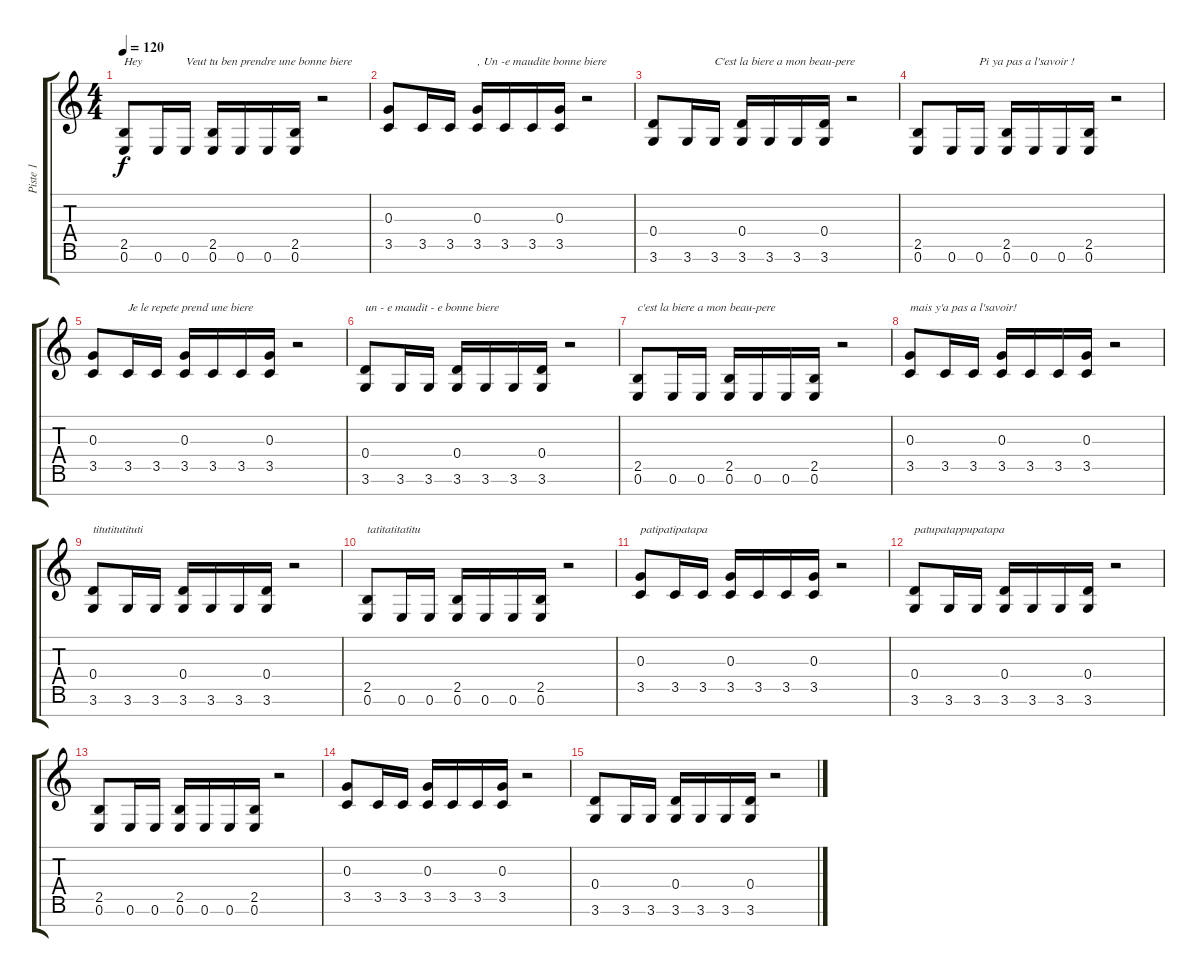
\track ("Piste 1" "Piste 1") {instrument acousticguitarnylon}
\staff {score tabs}
\tuning (E4 B3 G3 D3 A2 E2 B1) {hide}
\ts (4 4)
\tempo 120
\clef g2
\ks c
(2.5 0.6).8{txt "Hey" dy f instrument acousticguitarnylon} 0.6.16 0.6.16{txt "Veut tu ben prendre une bonne biere"} (2.5 0.6).16 0.6.16 0.6.16 (2.5 0.6).16 r.2 |
(0.3 3.5).8 3.5.16 3.5.16 (0.3 3.5).16{txt ", Un -e maudite bonne biere"} 3.5.16 3.5.16 (0.3 3.5).16 r.2 |
(0.4 3.6).8 3.6.16 3.6.16{txt "C'est la biere a mon beau-pere"} (0.4 3.6).16 3.6.16 3.6.16 (0.4 3.6).16 r.2 |
(2.5 0.6).8 0.6.16 0.6.16{txt "Pi ya pas a l'savoir !"} (2.5 0.6).16 0.6.16 0.6.16 (2.5 0.6).16 r.2 |
(0.3 3.5).8 3.5.16{txt "Je le repete prend une biere"} 3.5.16 (0.3 3.5).16 3.5.16 3.5.16 (0.3 3.5).16 r.2 |
(0.4 3.6).8{txt "un - e maudit - e bonne biere"} 3.6.16 3.6.16 (0.4 3.6).16 3.6.16 3.6.16 (0.4 3.6).16 r.2 |
(2.5 0.6).8{txt "c'est la biere a mon beau-pere"} 0.6.16 0.6.16 (2.5 0.6).16 0.6.16 0.6.16 (2.5 0.6).16 r.2 |
(0.3 3.5).8{txt "mais y'a pas a l'savoir!"} 3.5.16 3.5.16 (0.3 3.5).16 3.5.16 3.5.16 (0.3 3.5).16 r.2 |
(0.4 3.6).8{txt "titutitutituti"} 3.6.16 3.6.16 (0.4 3.6).16 3.6.16 3.6.16 (0.4 3.6).16 r.2 |
(2.5 0.6).8{txt "tatitatitatitu"} 0.6.16 0.6.16 (2.5 0.6).16 0.6.16 0.6.16 (2.5 0.6).16 r.2 |
(0.3 3.5).8{txt "patipatipatapa"} 3.5.16 3.5.16 (0.3 3.5).16 3.5.16 3.5.16 (0.3 3.5).16 r.2 |
(0.4 3.6).8{txt "patupatappupatapa"} 3.6.16 3.6.16 (0.4 3.6).16 3.6.16 3.6.16 (0.4 3.6).16 r.2 |
(2.5 0.6).8 0.6.16 0.6.16 (2.5 0.6).16 0.6.16 0.6.16 (2.5 0.6).16 r.2 |
(0.3 3.5).8 3.5.16 3.5.16 (0.3 3.5).16 3.5.16 3.5.16 (0.3 3.5).16 r.2 |
(0.4 3.6).8 3.6.16 3.6.16 (0.4 3.6).16 3.6.16 3.6.16 (0.4 3.6).16 r.2
